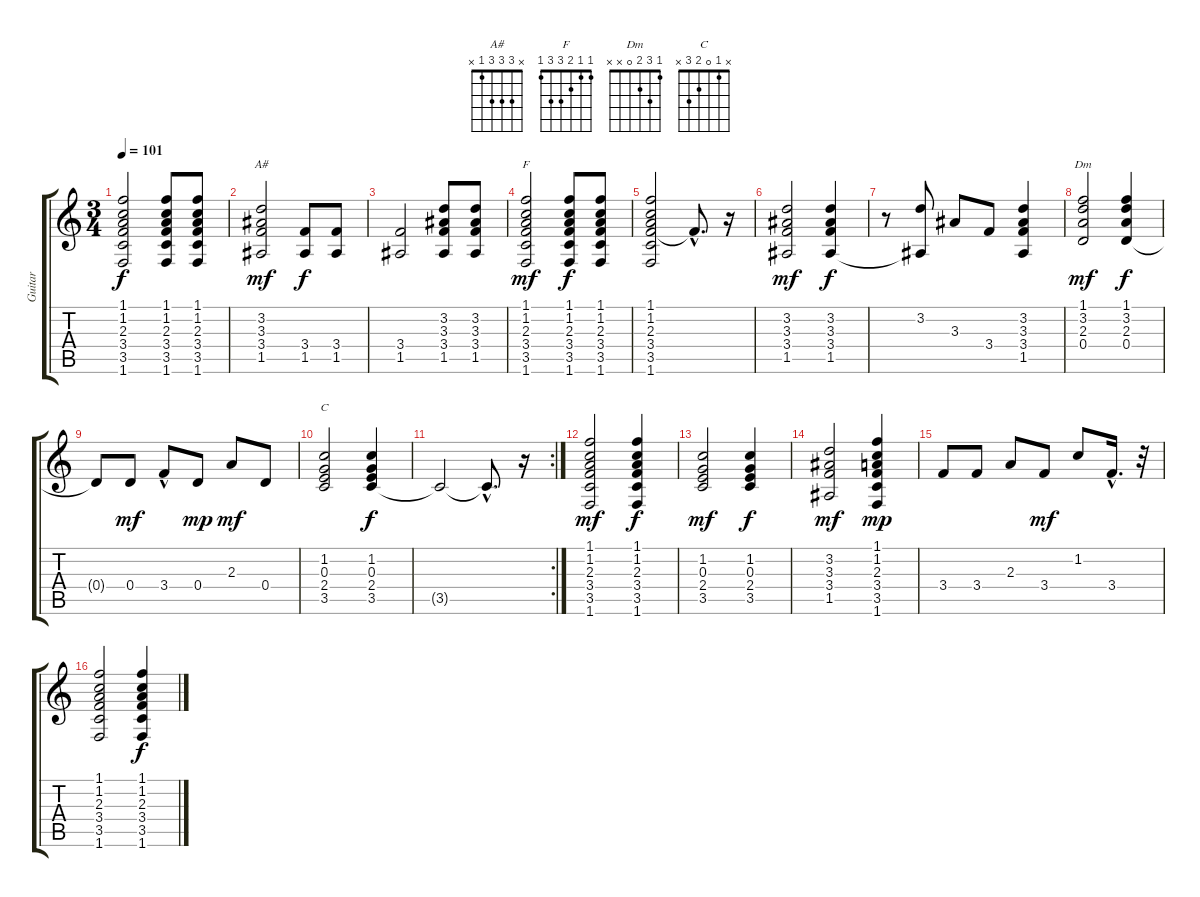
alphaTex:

\track ("Guitar" "Guitar") {instrument acousticguitarnylon}
\staff {score tabs}
\tuning (E4 B3 G3 D3 A2 E2) {hide}
\chord ("A#" x 3 3 3 1 x)
\chord ("F" 1 1 2 3 3 1)
\chord ("Dm" 1 3 2 0 x x)
\chord ("C" x 1 0 2 3 x)
\ts (3 4)
\tempo 101
\clef g2
\ks c
(1.1 1.2 2.3 3.4 3.5 1.6).2{dy f} (1.1 1.2 2.3 3.4 3.5 1.6).8 (1.1 1.2 2.3 3.4 3.5 1.6).8 |
(3.2 3.3 3.4 1.5).2{ch "A#" dy mf} (3.4 1.5).8{dy f} (3.4 1.5).8 |
(3.4 1.5).2 (3.2 3.3 3.4 1.5).8 (3.2 3.3 3.4 1.5).8 |
(1.1 1.2 2.3 3.4 3.5 1.6).2{ch "F" dy mf} (1.1 1.2 2.3 3.4 3.5 1.6).8{dy f} (1.1 1.2 2.3 3.4 3.5 1.6).8 |
(1.1 1.2 2.3 3.4 3.5 1.6).2 3.4{hac t}.8{d} r.16 |
(3.2 3.3 3.4 1.5).2{dy mf} (3.2 3.3 3.4 1.5).4{dy f} |
r.8 (3.2 1.5{t}).8 3.3.8 3.4.8 (3.2 3.3 3.4 1.5).4 |
(1.1 3.2 2.3 0.4).2{ch "Dm" dy mf} (1.1 3.2 2.3 0.4).4{dy f} |
0.4{t}.8 0.4.8{dy mf} 3.4{hac}.8 0.4.8{dy mp} 2.3.8{dy mf} 0.4.8 |
(1.2 0.3 2.4 3.5).2{ch "C"} (1.2 0.3 2.4 3.5).4{dy f} |
\rc 2
3.5{t}.2 3.5{hac t}.8{d} r.16 |
(1.1 1.2 2.3 3.4 3.5 1.6).2{dy mf} (1.1 1.2 2.3 3.4 3.5 1.6).4{dy f} |
(1.2 0.3 2.4 3.5).2{dy mf} (1.2 0.3 2.4 3.5).4{dy f} |
(3.2 3.3 3.4 1.5).2{dy mf} (1.1 1.2 2.3 3.4 3.5 1.6).4{dy mp} |
3.4.8 3.4.8 2.3.8 3.4.8{dy mf} 1.2.8 3.4{hac}.16{d} r.32 |
(1.1 1.2 2.3 3.4 3.5 1.6).2 (1.1 1.2 2.3 3.4 3.5 1.6).4{dy f}
